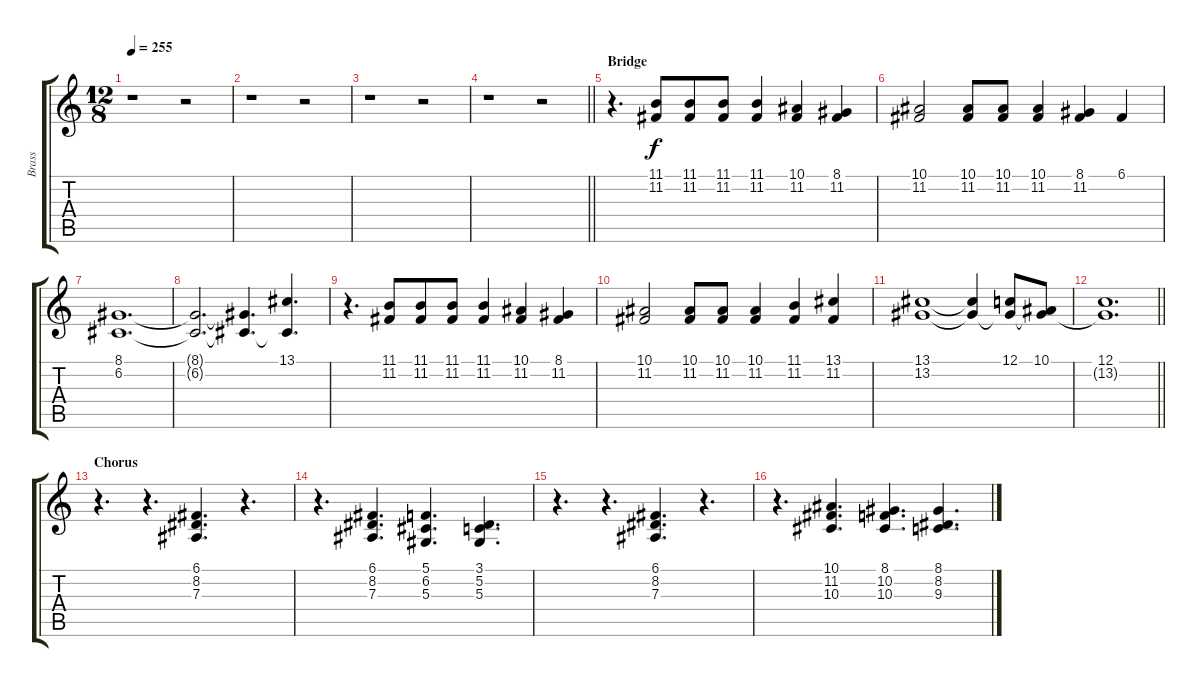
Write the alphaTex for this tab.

\track ("Brass" "Brass") {instrument brasssection}
\staff {score tabs}
\tuning (C4 G3 Eb3 Bb2 F2 C2) {hide}
\ts (12 8)
\tempo 255
\clef g2
\ks c
r.1{dy f} r.2 |
r.1 r.2 |
r.1 r.2 |
\barLineRight lightlight
r.1 r.2 |
\section ("" "Bridge")
r.4{d} (11.1 11.2).8 (11.1 11.2).8 (11.1 11.2).8 (11.1 11.2).4 (10.1 11.2).4 (8.1 11.2).4 |
(10.1 11.2).2 (10.1 11.2).8 (10.1 11.2).8 (10.1 11.2).4 (8.1 11.2).4 6.1.4 |
(8.1 6.2).1{d} |
(8.1{t} 6.2{t}).2{d} (8.1{t} 6.2{t}).4{d} (13.1 6.2{t}).4{d} |
r.4{d} (11.1 11.2).8 (11.1 11.2).8 (11.1 11.2).8 (11.1 11.2).4 (10.1 11.2).4 (8.1 11.2).4 |
(10.1 11.2).2 (10.1 11.2).8 (10.1 11.2).8 (10.1 11.2).4 (11.1 11.2).4 (13.1 11.2).4 |
(13.1 13.2).1 (13.1{t} 13.2{t}).4 (12.1 13.2{t}).8 (10.1 13.2{t}).8 |
\barLineRight lightlight
(12.1 13.2{t}).1{d} |
\section ("" "Chorus")
r.4{d} r.4{d} (6.1 8.2 7.3).4{d} r.4{d} |
r.4{d} (6.1 8.2 7.3).4{d} (5.1 6.2 5.3).4{d} (3.1 5.2 5.3).4{d} |
r.4{d} r.4{d} (6.1 8.2 7.3).4{d} r.4{d} |
r.4{d} (10.1 11.2 10.3).4{d} (8.1 10.2 10.3).4{d} (8.1 8.2 9.3).4{d}
